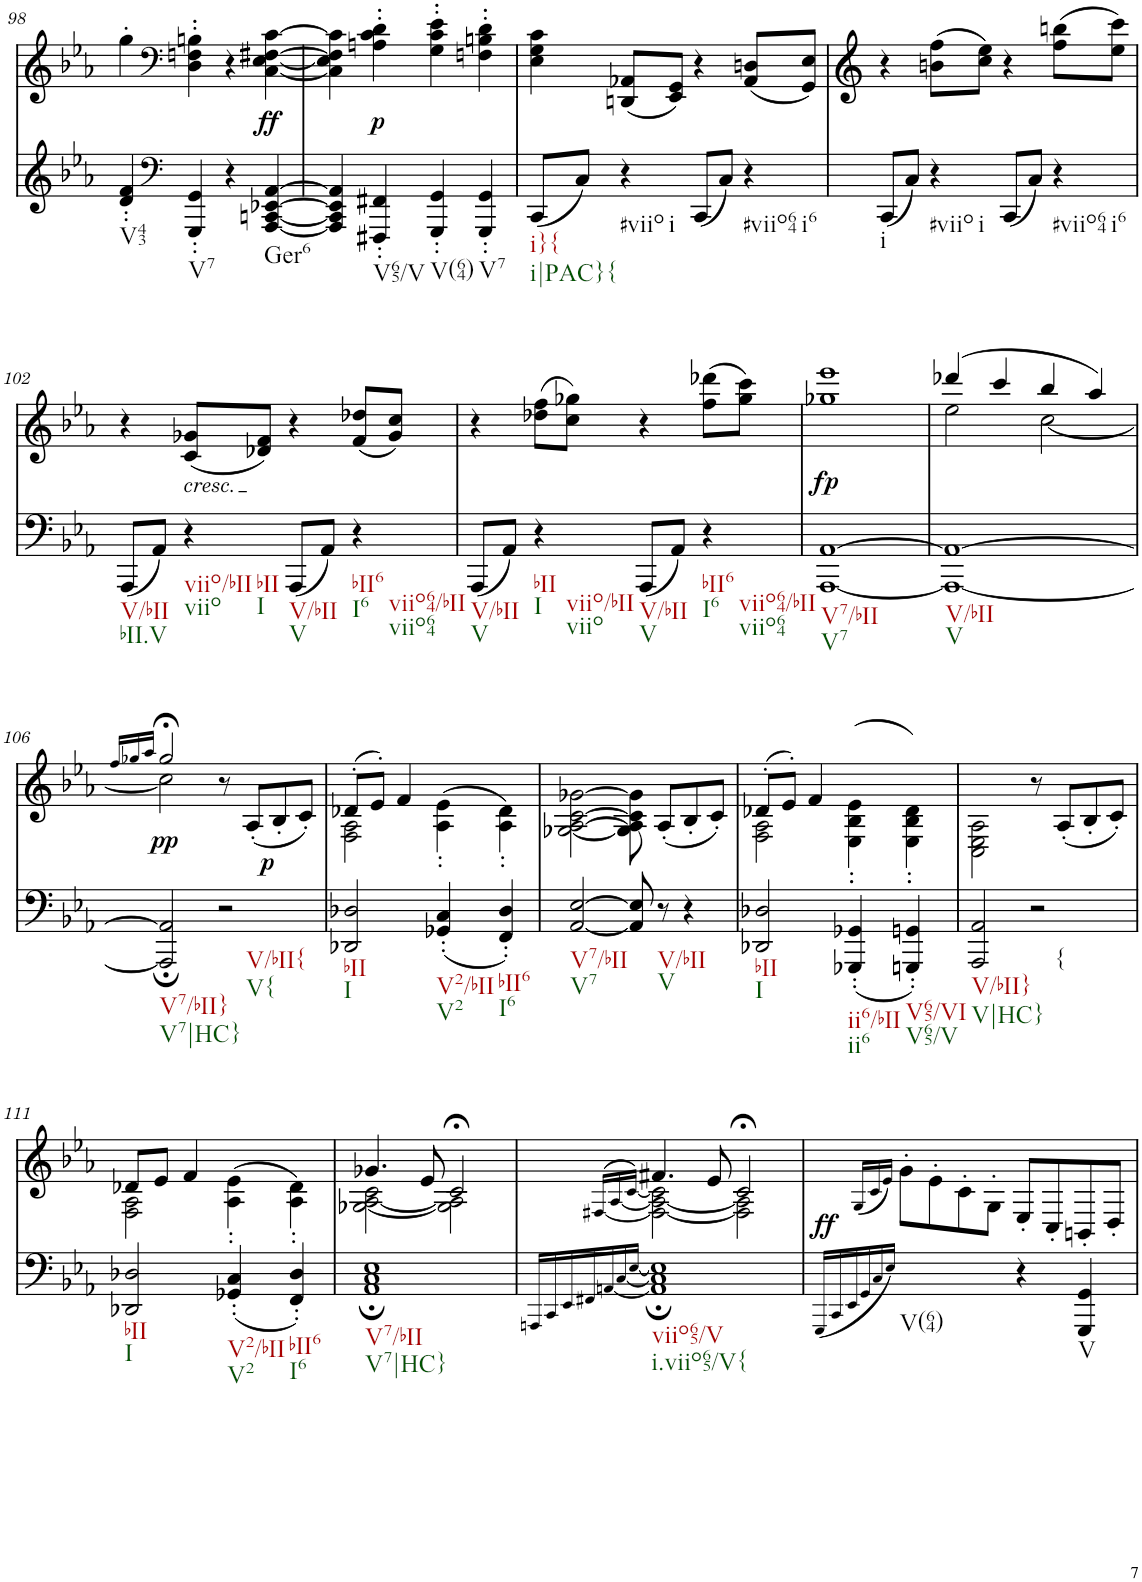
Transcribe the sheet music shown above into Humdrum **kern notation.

**kern	**dynam	**kern	**dynam
*part2	*part2	*part1	*part1
*staff2	*staff2	*staff1	*staff1
*I"piano	*	*I"piano	*
*I'Pno	*	*I'Pno	*
!!LO:PB:g=z
*clefG2	*	*clefG2	*
*k[b-e-a-]	*	*k[b-e-a-]	*
*c:	*	*c:	*
*M4/4	*	*M4/4	*
=98	=98	=98	=98
!LO:TX:b:t=V43	!	!	!
4d/' 4f/'	.	4gg'\	.
*clefF4	*	*clefF4	*
!LO:TX:b:t=V7	!	!	!
4GGG/' 4GG/'	.	4D\' 4Fn\' 4Bn\'	.
4r	.	4r	.
!LO:TX:b:t=Ger6	!	!	!
!	!	!	!LO:DY:b
[4AAA-/ [4CCn/ [4EE-X/ [4AA-/	.	[4C\ [4E-\ [4F#X\ [4c\	ff
=99	=99	=99	=99
4AAA-/] 4CC/] 4EE-/] 4AA-/]	.	4C\] 4E-\] 4F#\] 4c\]	.
!LO:TX:b:t=V65/V	!	!	!
!	!	!	!LO:DY:b
4FFF#X/' 4FF#X/'	.	4An\' 4c\' 4d\'	p
!LO:TX:b:t=V(64)	!	!	!
4GGG/' 4GG/'	.	4G\' 4c\' 4e-\'	.
!LO:TX:b:t=V7	!	!	!
4GGG/' 4GG/'	.	4Fn\' 4Bn\' 4d\'	.
=100	=100	=100	=100
!LO:TX:b:t=i}{	!	!	!
!LO:TX:b:t=i|PAC}{	!	!	!
(8CC/L	.	4E-\ 4G\ 4c\	.
8C/J)	.	.	.
!LO:TX:b:t=#viio	!	!	!
!LO:TX:b:t=i	!	!	!
4r	.	(8DDn/ 8AA-X/L	.
.	.	8EE-/ 8GG/J)	.
(8CC/L	.	4r	.
8C/J)	.	.	.
!LO:TX:b:t=#viio64	!	!	!
!LO:TX:b:t=i6	!	!	!
4r	.	(8AA-/ 8Dn/L	.
.	.	8GG/ 8E-/J)	.
=101	=101	=101	=101
!LO:TX:b:t=i	!	!	!
(8CC/L	.	4r	.
8C/J)	.	.	.
!LO:TX:b:t=#viio	!	!	!
!LO:TX:b:t=i	!	!	!
4r	.	(8bn\ 8ff\L	.
.	.	8cc\ 8ee-\J)	.
(8CC/L	.	4r	.
8C/J)	.	.	.
!LO:TX:b:t=#viio64	!	!	!
!LO:TX:b:t=i6	!	!	!
4r	.	(8ff\ 8bbn\L	.
.	.	8ee-\ 8ccc\J)	.
!!LO:LB:g=z
=102	=102	=102	=102
!LO:TX:b:t=V/bII	!	!	!
!LO:TX:b:t=bII.V	!	!	!
(8AAA-/L	.	4r	.
8AA-/J)	.	.	.
!	!	!LO:TX:b:i:t=cresc.	!
!LO:TX:b:t=viio/bII	!	!	!
!LO:TX:b:t=viio	!	!	!
!LO:TX:b:t=bII	!	!	!
!LO:TX:b:t=I	!	!	!
4r	.	(8c/ 8g-X/L	.
.	.	8d-X/ 8f/J)	.
!LO:TX:b:t=V/bII	!	!	!
!LO:TX:b:t=V	!	!	!
(8AAA-/L	.	4r	.
8AA-/J)	.	.	.
!LO:TX:b:t=bII6	!	!	!
!LO:TX:b:t=I6	!	!	!
!LO:TX:b:t=viio64/bII	!	!	!
!LO:TX:b:t=viio64	!	!	!
4r	.	(8f/ 8dd-X/L	.
.	.	8g-/ 8cc/J)	.
=103	=103	=103	=103
!LO:TX:b:t=V/bII	!	!	!
!LO:TX:b:t=V	!	!	!
(8AAA-/L	.	4r	.
8AA-/J)	.	.	.
!LO:TX:b:t=bII	!	!	!
!LO:TX:b:t=I	!	!	!
!LO:TX:b:t=viio/bII	!	!	!
!LO:TX:b:t=viio	!	!	!
4r	.	(8dd-X\ 8ff\L	.
.	.	8cc\ 8gg-X\J)	.
!LO:TX:b:t=V/bII	!	!	!
!LO:TX:b:t=V	!	!	!
(8AAA-/L	.	4r	.
8AA-/J)	.	.	.
!LO:TX:b:t=bII6	!	!	!
!LO:TX:b:t=I6	!	!	!
!LO:TX:b:t=viio64/bII	!	!	!
!LO:TX:b:t=viio64	!	!	!
4r	.	(8ff\ 8ddd-X\L	.
.	.	8gg-\ 8ccc\J)	.
=104	=104	=104	=104
!LO:TX:b:t=V7/bII	!	!	!
!LO:TX:b:t=V7	!	!	!
!	!	!	!LO:DY:b
[1AAA- [1AA-	.	1gg-X 1eee-	fp
=105	=105	=105	=105
*	*	*^	*
!LO:TX:b:t=V/bII	!	!	!	!
!LO:TX:b:t=V	!	!	!	!
1AAA-_ 1AA-_	.	(4ddd-X/	2ee-\	.
.	.	4ccc/	.	.
.	.	4bb-/	[2cc\	.
.	.	4aa-/)	.	.
!!LO:LB:g=z	!!
=106	=106	=106	=106	=106
.	.	16qff/LL	.	.
.	.	16qgg-X/	.	.
.	.	16qaa-/JJ	.	.
!LO:TX:b:t=V7/bII}	!	!	!	!
!LO:TX:b:t=V7|HC}	!	!	!	!
!	!	!	!	!LO:DY:b
2AAA-/]; 2AA-/];	.	2gg-;</	2cc\]	pp
!LO:TX:b:t=V/bII{	!	!	!	!
!LO:TX:b:t=V{	!	!	!	!
!	!LO:DY:a	!	!	!
2r	p	8r	2ryy	.
.	.	(<8A-'/L	.	.
.	.	8B-'/	.	.
.	.	8c'/J)	.	.
=107	=107	=107	=107	=107
!LO:TX:b:t=bII	!	!	!	!
!LO:TX:b:t=I	!	!	!	!
2DD-X/ 2D-X/	.	(8d-X'/L	2F\ 2A-\	.
.	.	8e-'/J)	.	.
.	.	4f/	.	.
!LO:TX:b:t=V2/bII	!	!	!	!
!LO:TX:b:t=V2	!	!	!	!
(4GG-X/' 4C/'	.	2ryy	(>4A-\' 4e-\'	.
!LO:TX:b:t=bII6	!	!	!	!
!LO:TX:b:t=I6	!	!	!	!
4FF/' 4D-/')	.	.	4A-\' 4d-\')	.
=108	=108	=108	=108	=108
!LO:TX:b:t=V7/bII	!	!	!	!
!LO:TX:b:t=V7	!	!	!	!
*	*	*v	*v	*
[2AA-/ [2E-/	.	[2G-X\ [2A-\ [2c\ [2g-X\	.
8AA-/] 8E-/]	.	8G-\] 8A-\] 8c\] 8g-\]	.
!LO:TX:b:t=V/bII	!	!	!
!LO:TX:b:t=V	!	!	!
8r	.	(8A-'/L	.
4r	.	8B-'/	.
.	.	8c'/J)	.
=109	=109	=109	=109
*	*	*^	*
!LO:TX:b:t=bII	!	!	!	!
!LO:TX:b:t=I	!	!	!	!
2DD-X/ 2D-X/	.	(8d-X'/L	2F\ 2A-\	.
.	.	8e-'/J)	.	.
.	.	4f/	.	.
!LO:TX:b:t=ii6/bII	!	!	!	!
!LO:TX:b:t=ii6	!	!	!	!
(4GGG-X/' 4GG-X/'	.	2ryy	(>4E-\' 4B-\' 4e-\'	.
!LO:TX:b:t=V65/VI	!	!	!	!
!LO:TX:b:t=V65/V	!	!	!	!
4GGGn/' 4GGn/')	.	.	4E-\' 4B-\' 4d-\')	.
=110	=110	=110	=110	=110
!LO:TX:b:t=V/bII}	!	!	!	!
!LO:TX:b:t=V|HC}	!	!	!	!
*	*	*v	*v	*
2AAA-/ 2AA-/	.	2C\ 2E-\ 2A-\	.
!LO:TX:b:t={	!	!	!
2r	.	8r	.
.	.	(8A-'/L	.
.	.	8B-'/	.
.	.	8c'/J)	.
!!LO:LB:g=z
=111	=111	=111	=111
*	*	*^	*
!LO:TX:b:t=bII	!	!	!	!
!LO:TX:b:t=I	!	!	!	!
2DD-X/ 2D-X/	.	8d-X/L	2F\ 2A-\	.
.	.	8e-/J	.	.
.	.	4f/	.	.
!LO:TX:b:t=V2/bII	!	!	!	!
!LO:TX:b:t=V2	!	!	!	!
(4GG-X/' 4C/'	.	2ryy	(>4A-\' 4e-\'	.
!LO:TX:b:t=bII6	!	!	!	!
!LO:TX:b:t=I6	!	!	!	!
4FF/' 4D-/')	.	.	4A-\' 4d-\')	.
=112	=112	=112	=112	=112
!LO:TX:b:t=V7/bII	!	!	!	!
!LO:TX:b:t=V7|HC}	!	!	!	!
1AA-; 1C; 1E-;	.	4.g-X/	[2G-X\ [2A-\ 2c\	.
.	.	8e-/	.	.
.	.	2c;</	2G-\] 2A-\]	.
=113	=113	=113	=113	=113
16qAAAn/LL	.	.	.	.
16qCC/	.	.	.	.
16qEE-/	.	.	.	.
16qFF#X/	.	.	.	.
[16qAAn/	.	.	(>[<16qF#X/LL	.
[16qC/	.	.	[<16qA-/	.
[16qE-/JJ	.	.	[<16qc/JJ)	.
!LO:TX:b:t=viio65/V	!	!	!	!
!LO:TX:b:t=i.viio65/V{	!	!	!	!
1AA]; 1C]; 1E-];	.	4.f#X/	2F#\_ 2A-\_ 2c\]	.
.	.	8e-/	.	.
.	.	2c;</	2F#\] 2A-\]	.
*	*	*v	*v	*
=114	=114	=114	=114
(16qGGG/LL	.	.	.
16qCC/	.	.	.
16qEE-/	.	.	.
16qGG/	.	(16qG/LL	.
16qC/	.	16qc/	.
16qE-/JJ)	.	16qe-/JJ)	.
!LO:TX:b:t=V(64)	!	!	!
!	!LO:DY:a	!	!
4E-	ff	8g'\L	.
.	.	8e-'\	.
4ryy	.	8c'\	.
.	.	8G'\J	.
4r	.	8E-'/L	.
.	.	8C'/	.
!LO:TX:b:t=V	!	!	!
4GGG/ 4GG/	.	8BBn'/	.
.	.	8D'/J	.
=	=	=	=
*-	*-	*-	*-
